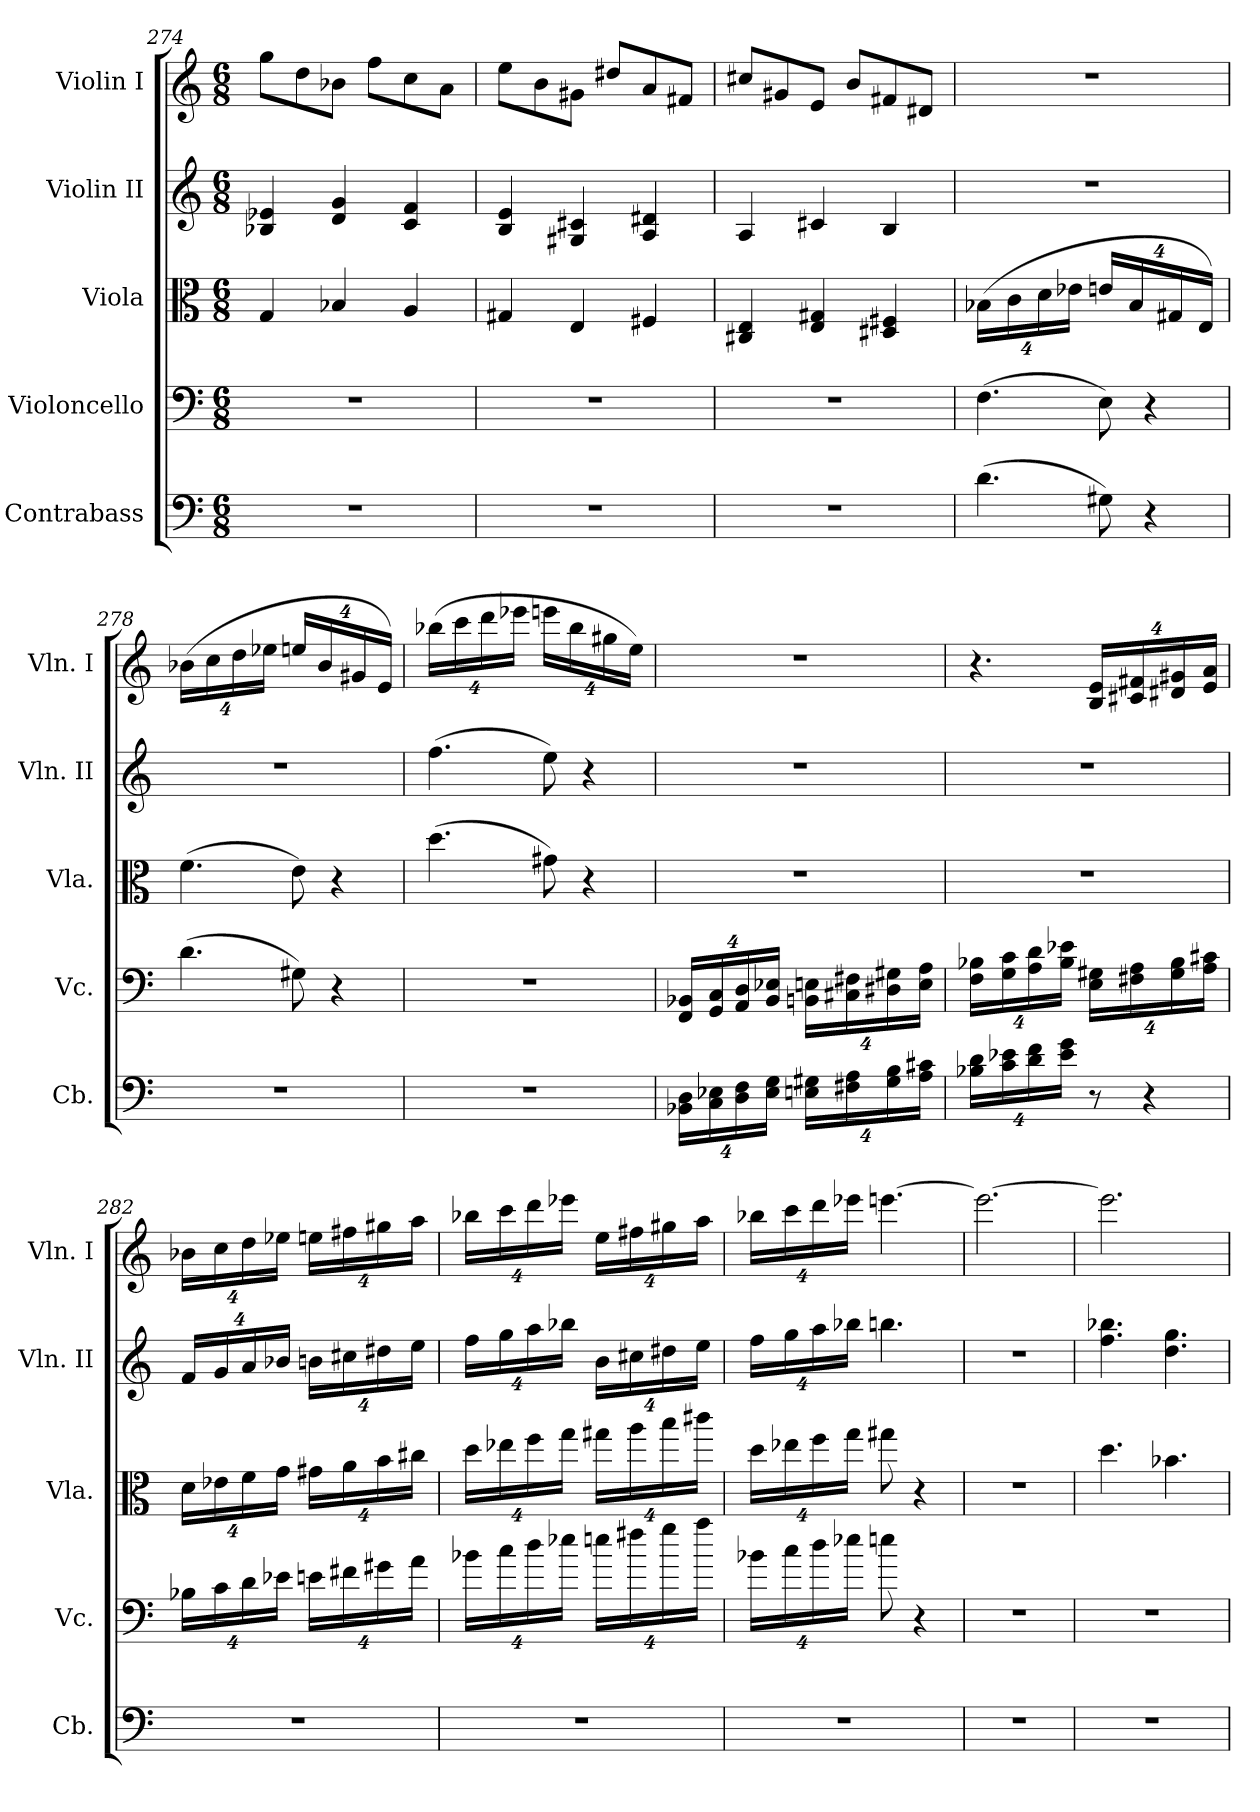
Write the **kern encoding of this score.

**kern	**kern	**kern	**kern	**kern
*part5	*part4	*part3	*part2	*part1
*staff5	*staff4	*staff3	*staff2	*staff1
*I"Contrabass	*I"Violoncello	*I"Viola	*I"Violin II	*I"Violin I
*I'Cb.	*I'Vc.	*I'Vla.	*I'Vln. II	*I'Vln. I
*clefF4	*clefF4	*clefC3	*clefG2	*clefG2
*ITrd7c12	*	*	*	*
*k[]	*k[]	*k[]	*k[]	*k[]
*M6/8	*M6/8	*M6/8	*M6/8	*M6/8
=274	=274	=274	=274	=274
2.r	2.r	4G/	4B-X/ 4e-X/	8gg\L
.	.	.	.	8dd\
.	.	4B-X/	4d/ 4g/	8b-X\J
.	.	.	.	8ff\L
.	.	4A/	4c/ 4f/	8cc\
.	.	.	.	8a\J
=275	=275	=275	=275	=275
2.r	2.r	4G#X/	4B/ 4e/	8ee\L
.	.	.	.	8b\
.	.	4E/	4G#X/ 4c#X/	8g#X\J
.	.	.	.	8dd#X/L
.	.	4F#X/	4A/ 4d#X/	8a/
.	.	.	.	8f#X/J
=276	=276	=276	=276	=276
2.r	2.r	4C#X/ 4E/	4A/	8cc#X/L
.	.	.	.	8g#X/
.	.	4E/ 4G#X/	4c#X/	8e/J
.	.	.	.	8b/L
.	.	4D#X/ 4F#X/	4B/	8f#X/
.	.	.	.	8d#X/J
!!LO:PB:g=z
=277	=277	=277	=277	=277
*	*	*Xbrackettup	*	*
(>4.D\	(>4.F\	(>32%3B-X\L	2.r	2.r
.	.	32%3c\	.	.
.	.	32%3d\	.	.
.	.	32%3e-X\J	.	.
8GG#X\)	8E\)	32%3en/L	.	.
.	.	32%3B-/	.	.
4r	4r	.	.	.
.	.	32%3G#X/	.	.
.	.	32%3E/J)	.	.
=278	=278	=278	=278	=278
*	*	*	*	*Xbrackettup
2.r	(>4.d\	(>4.f\	2.r	(>32%3b-X\L
.	.	.	.	32%3cc\
.	.	.	.	32%3dd\
.	.	.	.	32%3ee-X\J
.	8G#X\)	8e\)	.	32%3een/L
.	.	.	.	32%3b-/
.	4r	4r	.	.
.	.	.	.	32%3g#X/
.	.	.	.	32%3e/J)
=279	=279	=279	=279	=279
2.r	2.r	(>4.dd\	(>4.ff\	(>32%3bb-X\L
.	.	.	.	32%3ccc\
.	.	.	.	32%3ddd\
.	.	.	.	32%3eee-X\J
.	.	8g#X\)	8ee\)	32%3eeen\L
.	.	.	.	32%3bb-\
.	.	4r	4r	.
.	.	.	.	32%3gg#X\
.	.	.	.	32%3ee\J)
!!LO:LB:g=z
=280	=280	=280	=280	=280
*Xbrackettup	*Xbrackettup	*	*	*
32%3BBB-X\ 32%3DD\L	32%3FF/ 32%3BB-X/L	2.r	2.r	2.r
32%3CC\ 32%3EE-X\	32%3GG/ 32%3C/	.	.	.
32%3DD\ 32%3FF\	32%3AA/ 32%3D/	.	.	.
32%3EE-\ 32%3GG\J	32%3BB-/ 32%3E-X/J	.	.	.
32%3EEn\ 32%3GG#X\L	32%3BBn\ 32%3En\L	.	.	.
32%3FF#X\ 32%3AA\	32%3C#X\ 32%3F#X\	.	.	.
32%3GG#\ 32%3BB\	32%3D#X\ 32%3G#X\	.	.	.
32%3AA\ 32%3C#X\J	32%3E\ 32%3A\J	.	.	.
=281	=281	=281	=281	=281
32%3BB-X\ 32%3D\L	32%3F\ 32%3B-X\L	2.r	2.r	4.r
32%3C\ 32%3E-X\	32%3G\ 32%3c\	.	.	.
32%3D\ 32%3F\	32%3A\ 32%3d\	.	.	.
32%3E-\ 32%3G\J	32%3B-\ 32%3e-X\J	.	.	.
8r	32%3E\ 32%3G#X\L	.	.	32%3B/ 32%3e/L
.	32%3F#X\ 32%3A\	.	.	32%3c#X/ 32%3f#X/
4r	.	.	.	.
.	32%3G#\ 32%3B-\	.	.	32%3d#X/ 32%3g#X/
.	32%3A\ 32%3c#X\J	.	.	32%3e/ 32%3a/J
=282	=282	=282	=282	=282
*	*	*	*Xbrackettup	*
2.r	32%3B-X\L	32%3d\L	32%3f/L	32%3b-X\L
.	32%3c\	32%3e-X\	32%3g/	32%3cc\
.	32%3d\	32%3f\	32%3a/	32%3dd\
.	32%3e-X\J	32%3g\J	32%3b-X/J	32%3ee-X\J
.	32%3en\L	32%3g#X\L	32%3bn\L	32%3een\L
.	32%3f#X\	32%3a\	32%3cc#X\	32%3ff#X\
.	32%3g#X\	32%3b\	32%3dd#X\	32%3gg#X\
.	32%3a\J	32%3cc#X\J	32%3ee\J	32%3aa\J
!!LO:PB:g=z
=283	=283	=283	=283	=283
2.r	32%3b-X\L	32%3dd\L	32%3ff\L	32%3bb-X\L
.	32%3cc\	32%3ee-X\	32%3gg\	32%3ccc\
.	32%3dd\	32%3ff\	32%3aa\	32%3ddd\
.	32%3ee-X\J	32%3gg\J	32%3bb-X\J	32%3eee-X\J
.	32%3een\L	32%3gg#X\L	32%3b\L	32%3ee\L
.	32%3ff#X\	32%3aa\	32%3cc#X\	32%3ff#X\
.	32%3gg\	32%3bb\	32%3dd#X\	32%3gg#X\
.	32%3aa\J	32%3ccc#X\J	32%3ee\J	32%3aa\J
=284	=284	=284	=284	=284
2.r	32%3b-X\L	32%3dd\L	32%3ff\L	32%3bb-X\L
.	32%3cc\	32%3ee-X\	32%3gg\	32%3ccc\
.	32%3dd\	32%3ff\	32%3aa\	32%3ddd\
.	32%3ee-X\J	32%3gg\J	32%3bb-X\J	32%3eee-X\J
.	8een\	8gg#X\	4.bbn\	[4.eeen\
.	4r	4r	.	.
=285	=285	=285	=285	=285
2.r	2.r	2.r	2.r	2.eee\_
=286	=286	=286	=286	=286
2.r	2.r	4.dd\	4.ff\ 4.bb-X\	2.eee\]
.	.	4.b-X\	4.dd\ 4.gg\	.
=	=	=	=	=
*-	*-	*-	*-	*-
